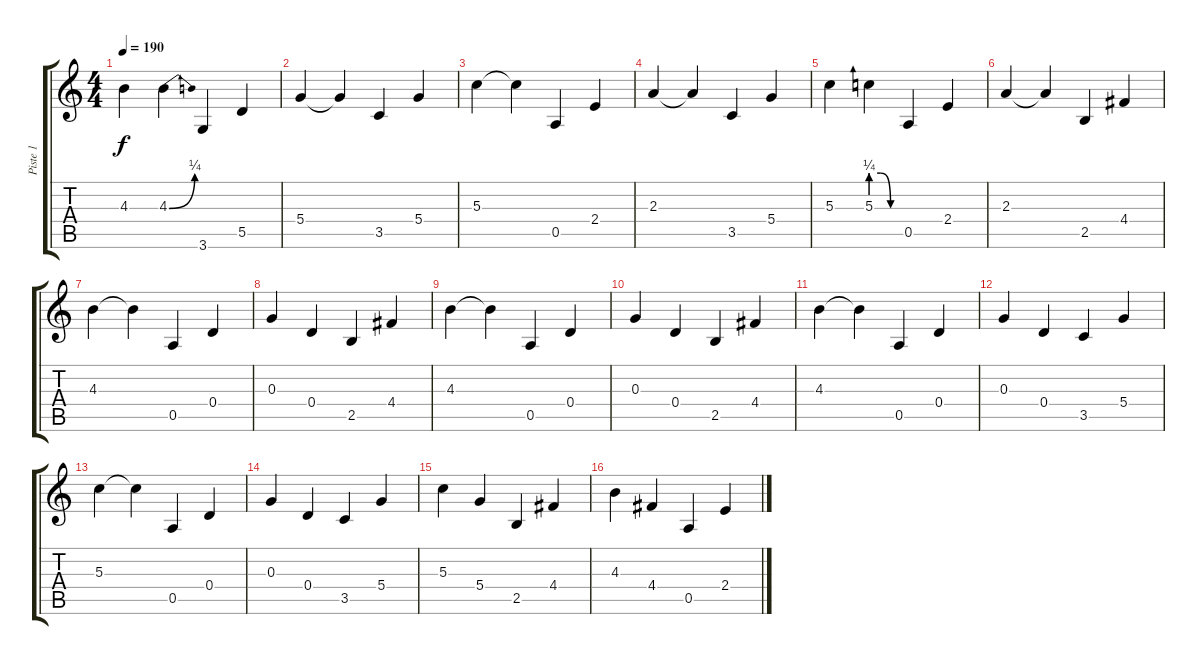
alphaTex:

\track ("Piste 1" "Piste 1") {instrument overdrivenguitar}
\staff {score tabs}
\tuning (E4 B3 G3 D3 A2 E2) {hide}
\ts (4 4)
\tempo 190
\clef g2
\ks c
4.3.4{dy f} 4.3{be (bend 0 0 60 1)}.4 3.6.4 5.5.4 |
5.4.4 5.4{t}.4 3.5.4 5.4.4 |
5.3.4 5.3{t}.4 0.5.4 2.4.4 |
2.3.4 2.3{t}.4 3.5.4 5.4.4 |
5.3.4 5.3{be (custom 0 1 20 1 40 0 60 0)}.4 0.5.4 2.4.4 |
2.3.4 2.3{t}.4 2.5.4 4.4.4 |
4.3.4 4.3{t}.4 0.5.4 0.4.4 |
0.3.4 0.4.4 2.5.4 4.4.4 |
4.3.4 4.3{t}.4 0.5.4 0.4.4 |
0.3.4 0.4.4 2.5.4 4.4.4 |
4.3.4 4.3{t}.4 0.5.4 0.4.4 |
0.3.4 0.4.4 3.5.4 5.4.4 |
5.3.4 5.3{t}.4 0.5.4 0.4.4 |
0.3.4 0.4.4 3.5.4 5.4.4 |
5.3.4 5.4.4 2.5.4 4.4.4 |
4.3.4 4.4.4 0.5.4 2.4.4
